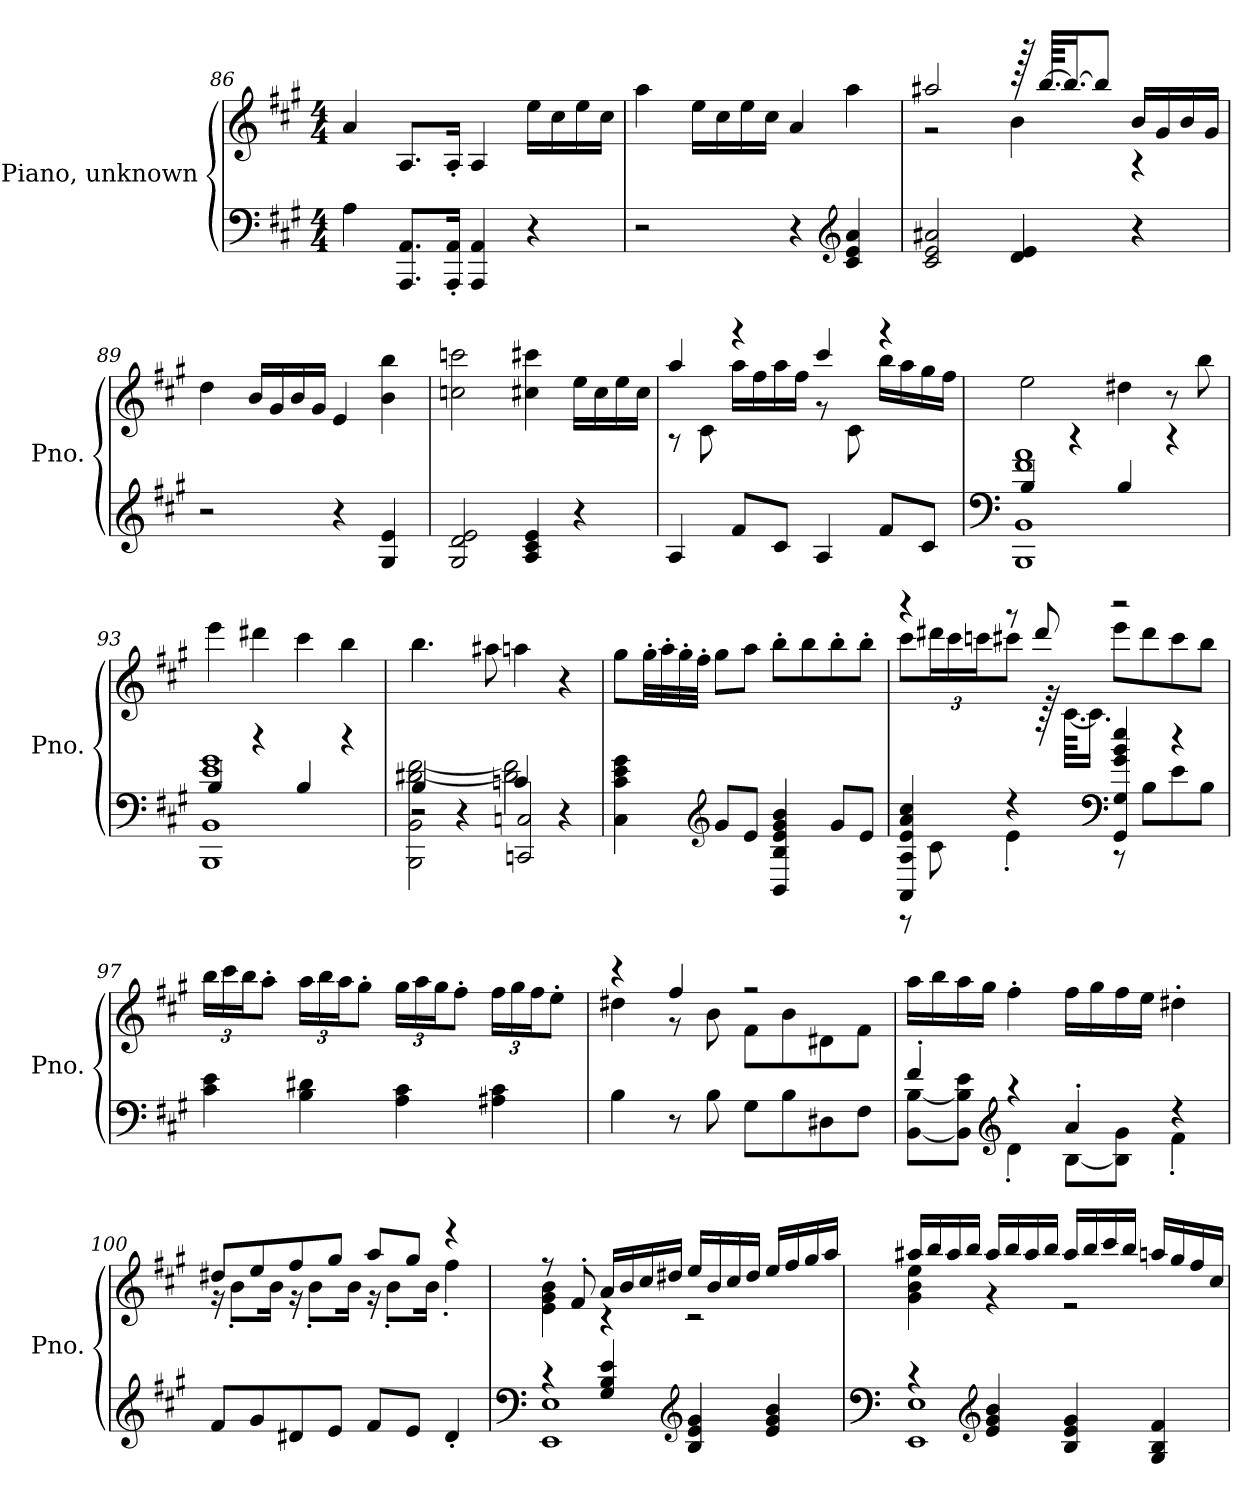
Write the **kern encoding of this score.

**kern	**kern
*part1	*part1
*staff2	*staff1
*I"Piano, unknown	*
*I'Pno.	*
*clefF4	*clefG2
*k[f#c#g#]	*k[f#c#g#]
*M4/4	*M4/4
=86	=86
4A\	4a/
8.AAA/ 8.AA/L	8.A/L
16AAA/' 16AA/'Jk	16A'/Jk
4AAA/ 4AA/	4A/
4r	16ee\LL
.	16cc#\
.	16ee\
.	16cc#\JJ
!!LO:LB:g=z
=87	=87
2r	4aa\
.	16ee\LL
.	16cc#\
.	16ee\
.	16cc#\JJ
4r	4a/
*clefG2	*
4c#/ 4e/ 4a/	4aa\
=88	=88
*	*^
2c#/ 2e/ 2a#X/	2aa#X/	2r
4d/ 4e/	128r	4b\
.	[64.bb/KKLL	.
.	16.bb/J_	.
.	8bb/J]	.
4r	16b/LL	4r
.	16g#/	.
.	16b/	.
.	16g#/JJ	.
*	*v	*v
=89	=89
2r	4dd\
.	16b/LL
.	16g#/
.	16b/
.	16g#/JJ
4r	4e/
4G#/ 4e/	4b\ 4bb\
=90	=90
2G#/ 2d/ 2e/	2ccn\ 2cccn\
4A/ 4c#/ 4e/	4cc#X\ 4ccc#X\
4r	16ee\LL
.	16cc#\
.	16ee\
.	16cc#\JJ
!!LO:LB:g=z
=91	=91
*	*^
4A/	4aa/	8r
.	.	8c#\
8f#/L	4r	16aa\LL
.	.	16ff#\
8c#/J	.	16aa\
.	.	16ff#\JJ
4A/	4ccc#/	8r
.	.	8c#\
8f#/L	4r	16bb\LL
.	.	16aa\
8c#/J	.	16gg#\
.	.	16ff#\JJ
*	*v	*v
=92	=92
*clefF4	*
*^	*
4B/	1BBB 1BB 1f# 1a	2ee\
4r	.	.
4B/	.	4dd#X\
4r	.	8r
.	.	8bb\
=93	=93	=93
4B/	1BBB 1BB 1e 1g#	4eee\
4r	.	4ddd#X\
4B/	.	4ccc#\
4r	.	4bb\
=94	=94	=94
*	*^	*
4B/	2BBB\ 2BB\ [2d#X\ [2f#\	2r	4.bb\
4r	.	.	.
.	.	.	8aa#X\
4cn/	2d#\] 2f#\]	2CCn/ 2Cn/	4aan\
4r	.	.	4r
*v	*v	*v	*
!!LO:PB:g=z
=95	=95
4C#\ 4c#\ 4e\ 4g#\	8gg#\L
.	32gg#'\LL
.	32aa'\
.	32gg#'\
.	32ff#'\JJJ
*clefG2	*
8g#/L	8gg#\L
8e/J	8aa\J
4BB/ 4B/ 4e/ 4g#/ 4b/	8bb'\L
.	8bb\
8g#/L	8bb'\
8e/J	8bb'\J
=96	=96
*^	*^
4AA/ 4A/ 4e/ 4a/ 4cc#/	8r	4r	8ccc#\L
*	*	*	*Xbrackettup
.	8c#\	.	24ddd#X\L
.	.	.	24ccc#\
.	.	.	24cccn\J
4r	4e'\	8r	8ccc#X\J
.	.	8ddd#/	128r
.	.	.	[64.c#\KKLL
.	.	.	16.c#\JJ]
*clefF4	*	*	*
4GG#/ 4G#/ 4g#/ 4b/ 4ee/	8r	2r	8eee\L
.	8B\L	.	8ddd#\
4r	8e\	.	8ccc#\
.	8B\J	.	8bb\J
*v	*v	*	*
*	*v	*v
!!LO:LB:g=z
=97	=97
4c#\ 4e\	24bb\LL
.	24ccc#\
.	24bb\J
.	8aa'\J
4B\ 4d#X\	24aa\LL
.	24bb\
.	24aa\J
.	8gg#'\J
4A\ 4c#\	24gg#\LL
.	24aa\
.	24gg#\J
.	8ff#'\J
4A#X\ 4c#\	24ff#\LL
.	24gg#\
.	24ff#\J
.	8ee'\J
=98	=98
*	*^
4B\	4r	4dd#X\
8r	4ff#/	8r
8B\	.	8b\
8G#\L	2r	8f#\L
8B\	.	8b\
8D#X\	.	8d#X\
8F#\J	.	8f#\J
*	*v	*v
=99	=99
*^	*
4f#'/	[8BB\ [8B\L	16aa\LL
.	.	16bb\
.	8BB\] 8B\] 8e\J	16aa\
.	.	16gg#\JJ
*clefG2	*	*
4r	4d'\	4ff#'\
4a'/	[8B\L	16ff#\LL
.	.	16gg#\
.	8B\] 8g#\J	16ff#\
.	.	16ee\JJ
4r	4f#'\	4dd#X'\
*v	*v	*
!!LO:LB:g=z
=100	=100
*	*^
8f#/L	8dd#X/L	16r
.	.	8b'\L
8g#/	8ee/	.
.	.	16b\Jk
8d#X/	8ff#/	16r
.	.	8b'\L
8e/J	8gg#/J	.
.	.	16b\Jk
8f#/L	8aa/L	16r
.	.	8b'\L
8e/J	8gg#/J	.
.	.	16b\Jk
4d#'/	4r	4ff#'\
=101	=101	=101
*clefF4	*	*
*^	*	*
4r	1EE 1E	8r	4e\ 4g#\ 4b\
.	.	8f#'/	.
4G#/ 4B/ 4e/	.	16a/LL	4r
.	.	16b/	.
.	.	16cc#/	.
.	.	16dd#X/JJ	.
*clefG2	*	*	*
4B/ 4e/ 4g#/	.	16ee/LL	2r
.	.	16b/	.
.	.	16cc#/	.
.	.	16dd#/JJ	.
4e/ 4g#/ 4b/	.	16ee/LL	.
.	.	16ff#/	.
.	.	16gg#/	.
.	.	16aa/JJ	.
!!LO:LB:g=z	!!
=102	=102	=102	=102
*clefF4	*	*	*
4r	1EE 1E	16aa#X/LL	4g#\ 4b\ 4ee\
.	.	16bb/	.
.	.	16aa#/	.
.	.	16bb/JJ	.
*clefG2	*	*	*
4e/ 4g#/ 4b/	.	16aa#/LL	4r
.	.	16bb/	.
.	.	16aa#/	.
.	.	16bb/JJ	.
4B/ 4e/ 4g#/	.	16aa#/LL	2r
.	.	16bb/	.
.	.	16ccc#/	.
.	.	16bb/JJ	.
4G#/ 4B/ 4f#/	.	16aan/LL	.
.	.	16gg#/	.
.	.	16ff#/	.
.	.	16cc#/JJ	.
*v	*v	*	*
*	*v	*v
=	=
*-	*-
